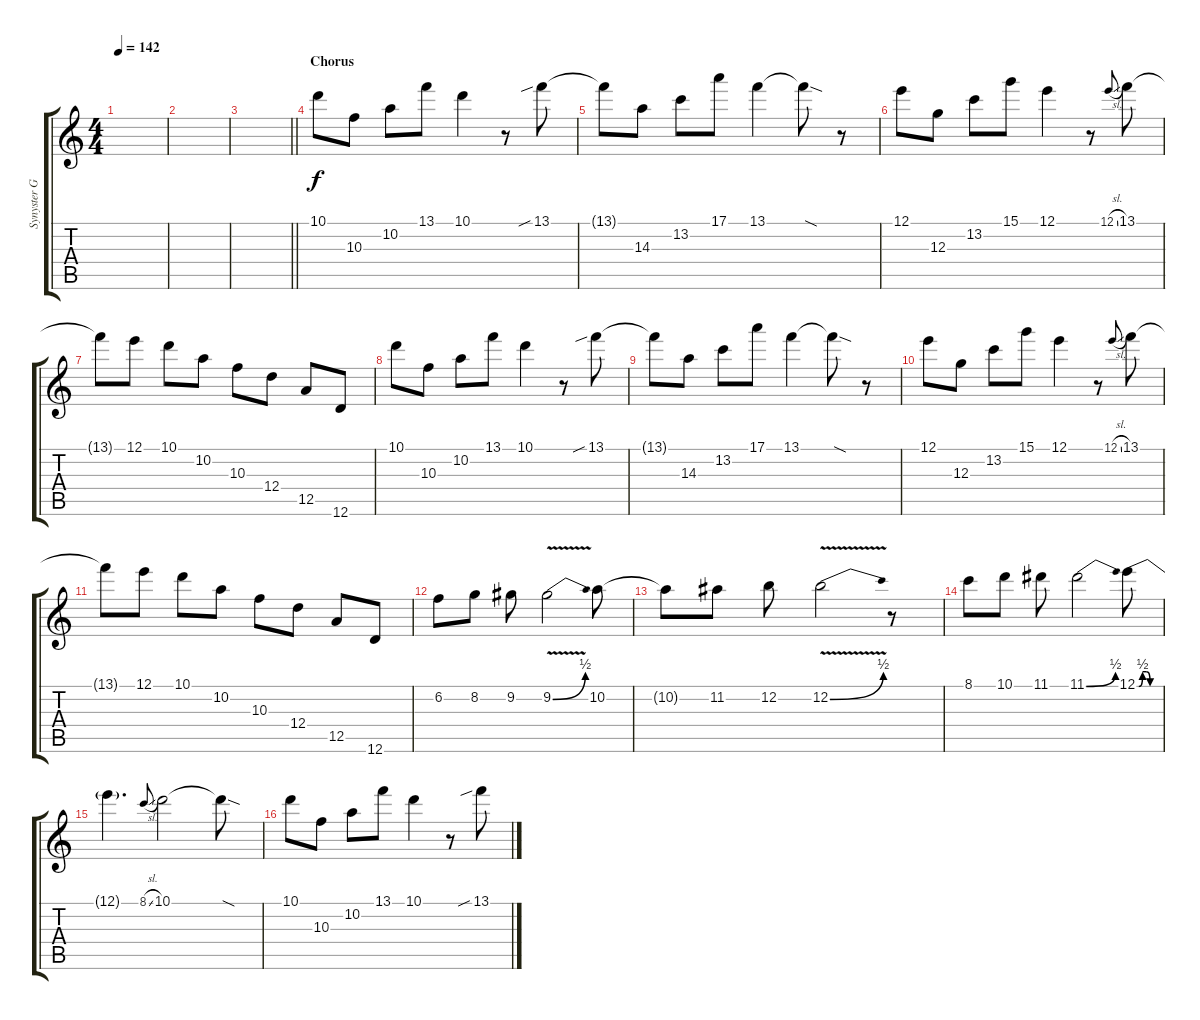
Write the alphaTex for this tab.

\track ("Synyster Gates Solo/Lead " "Synyster G") {instrument distortionguitar}
\staff {score tabs}
\tuning (E4 B3 G3 D3 A2 D2) {hide}
\ts (4 4)
\tempo 142
\clef g2
\ks c
|
|
\barLineRight lightlight
|
\section ("" "Chorus")
10.1.8 10.3.8 10.2.8 13.1.8 10.1.4 r.8 13.1{sib}.8 |
13.1{t}.8 14.3.8 13.2.8 17.1.8 13.1.4 13.1{sod t}.8 r.8 |
12.1.8 12.3.8 13.2.8 15.1.8 12.1.4 r.8 12.1{sl}.8{gr onbeat} 13.1.8 |
13.1{t}.8 12.1.8 10.1.8 10.2.8 10.3.8{volume 9} 12.4.8 12.5.8 12.6.8 |
10.1.8{volume 16} 10.3.8 10.2.8 13.1.8 10.1.4 r.8 13.1{sib}.8 |
13.1{t}.8 14.3.8 13.2.8 17.1.8 13.1.4 13.1{sod t}.8 r.8 |
12.1.8 12.3.8 13.2.8 15.1.8 12.1.4 r.8 12.1{sl}.8{gr onbeat} 13.1.8 |
13.1{t}.8 12.1.8 10.1.8 10.2.8 10.3.8{volume 9} 12.4.8 12.5.8 12.6.8 |
6.2.8{volume 16} 8.2.8 9.2.8 9.2{be (bend 0 0 60 2) v}.2 10.2.8 |
10.2{t}.8 11.2.8 12.2.8 12.2{be (bend 0 0 60 2) v}.2 r.8 |
8.1.8 10.1.8 11.1.8 11.1{be (bend 0 0 60 2)}.2 12.1{be (custom 0 0 5 0 15 2 25 2 35 0 60 0)}.8 |
12.1{t}.4{d} 8.1{sl}.8{gr onbeat} 10.1.2 10.1{sod t}.8 |
10.1.8 10.3.8 10.2.8 13.1.8 10.1.4 r.8 13.1{sib}.8
